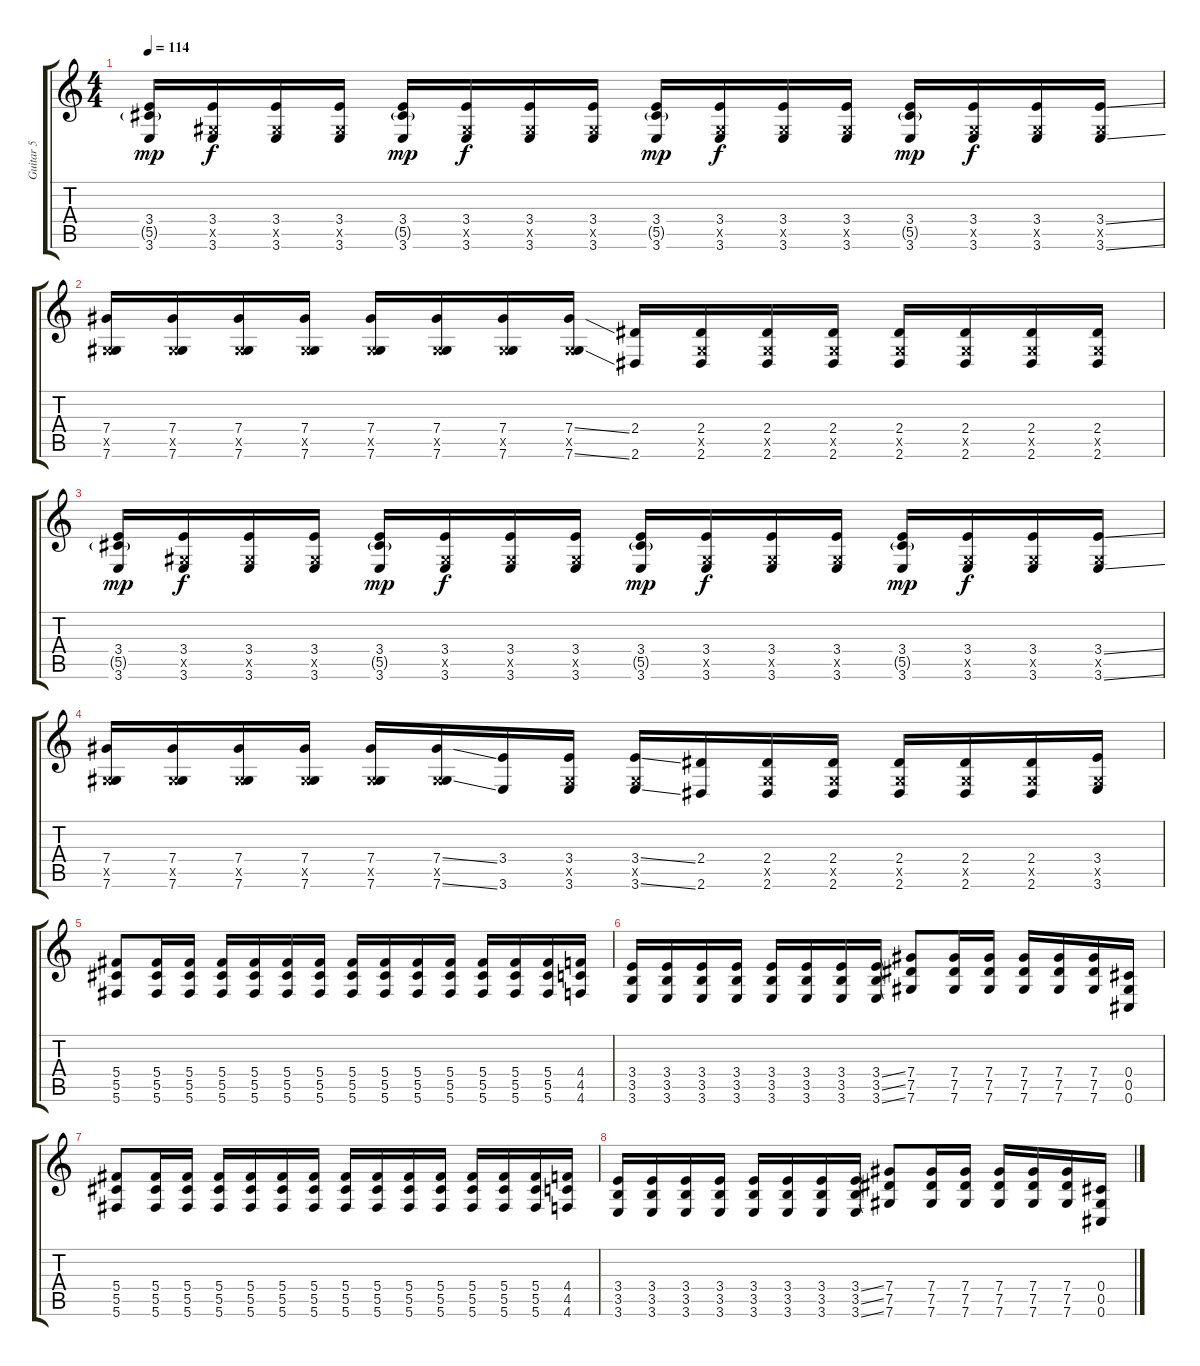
\track ("Guitar 5" "Guitar 5") {instrument overdrivenguitar}
\staff {score tabs}
\tuning (Eb4 Bb3 Gb3 Db3 Ab2 Db2) {hide}
\ts (4 4)
\tempo 114
\clef g2
\ks c
(3.4 5.5{g} 3.6).16{dy mp} (3.4 0.5{x} 3.6).16{dy f} (3.4 0.5{x} 3.6).16 (3.4 0.5{x} 3.6).16 (3.4 5.5{g} 3.6).16{dy mp} (3.4 0.5{x} 3.6).16{dy f} (3.4 0.5{x} 3.6).16 (3.4 0.5{x} 3.6).16 (3.4 5.5{g} 3.6).16{dy mp} (3.4 0.5{x} 3.6).16{dy f} (3.4 0.5{x} 3.6).16 (3.4 0.5{x} 3.6).16 (3.4 5.5{g} 3.6).16{dy mp} (3.4 0.5{x} 3.6).16{dy f} (3.4 0.5{x} 3.6).16 (3.4{ss} 0.5{x} 3.6{ss}).16 |
(7.4 0.5{x} 7.6).16 (7.4 0.5{x} 7.6).16 (7.4 0.5{x} 7.6).16 (7.4 0.5{x} 7.6).16 (7.4 0.5{x} 7.6).16 (7.4 0.5{x} 7.6).16 (7.4 0.5{x} 7.6).16 (7.4{ss} 0.5{x} 7.6{ss}).16 (2.4 2.6).16 (2.4 0.5{x} 2.6).16 (2.4 0.5{x} 2.6).16 (2.4 0.5{x} 2.6).16 (2.4 0.5{x} 2.6).16 (2.4 0.5{x} 2.6).16 (2.4 0.5{x} 2.6).16 (2.4 0.5{x} 2.6).16 |
(3.4 5.5{g} 3.6).16{dy mp} (3.4 0.5{x} 3.6).16{dy f} (3.4 0.5{x} 3.6).16 (3.4 0.5{x} 3.6).16 (3.4 5.5{g} 3.6).16{dy mp} (3.4 0.5{x} 3.6).16{dy f} (3.4 0.5{x} 3.6).16 (3.4 0.5{x} 3.6).16 (3.4 5.5{g} 3.6).16{dy mp} (3.4 0.5{x} 3.6).16{dy f} (3.4 0.5{x} 3.6).16 (3.4 0.5{x} 3.6).16 (3.4 5.5{g} 3.6).16{dy mp} (3.4 0.5{x} 3.6).16{dy f} (3.4 0.5{x} 3.6).16 (3.4{ss} 0.5{x} 3.6{ss}).16 |
(7.4 0.5{x} 7.6).16 (7.4 0.5{x} 7.6).16 (7.4 0.5{x} 7.6).16 (7.4 0.5{x} 7.6).16 (7.4 0.5{x} 7.6).16 (7.4{ss} 0.5{x} 7.6{ss}).16 (3.4 3.6).16 (3.4 0.5{x} 3.6).16 (3.4{ss} 0.5{x} 3.6{ss}).16 (2.4 2.6).16 (2.4 0.5{x} 2.6).16 (2.4 0.5{x} 2.6).16 (2.4 0.5{x} 2.6).16 (2.4 0.5{x} 2.6).16 (2.4 0.5{x} 2.6).16 (3.4 0.5{x} 3.6).16 |
(5.4 5.5 5.6).8 (5.4 5.5 5.6).16 (5.4 5.5 5.6).16 (5.4 5.5 5.6).16 (5.4 5.5 5.6).16 (5.4 5.5 5.6).16 (5.4 5.5 5.6).16 (5.4 5.5 5.6).16 (5.4 5.5 5.6).16 (5.4 5.5 5.6).16 (5.4 5.5 5.6).16 (5.4 5.5 5.6).16 (5.4 5.5 5.6).16 (5.4 5.5 5.6).16 (4.4 4.5 4.6).16 |
(3.4 3.5 3.6).16 (3.4 3.5 3.6).16 (3.4 3.5 3.6).16 (3.4 3.5 3.6).16 (3.4 3.5 3.6).16 (3.4 3.5 3.6).16 (3.4 3.5 3.6).16 (3.4{ss} 3.5{ss} 3.6{ss}).16 (7.4 7.5 7.6).8 (7.4 7.5 7.6).16 (7.4 7.5 7.6).16 (7.4 7.5 7.6).16 (7.4 7.5 7.6).16 (7.4 7.5 7.6).16 (0.4 0.5 0.6).16 |
(5.4 5.5 5.6).8 (5.4 5.5 5.6).16 (5.4 5.5 5.6).16 (5.4 5.5 5.6).16 (5.4 5.5 5.6).16 (5.4 5.5 5.6).16 (5.4 5.5 5.6).16 (5.4 5.5 5.6).16 (5.4 5.5 5.6).16 (5.4 5.5 5.6).16 (5.4 5.5 5.6).16 (5.4 5.5 5.6).16 (5.4 5.5 5.6).16 (5.4 5.5 5.6).16 (4.4 4.5 4.6).16 |
(3.4 3.5 3.6).16 (3.4 3.5 3.6).16 (3.4 3.5 3.6).16 (3.4 3.5 3.6).16 (3.4 3.5 3.6).16 (3.4 3.5 3.6).16 (3.4 3.5 3.6).16 (3.4{ss} 3.5{ss} 3.6{ss}).16 (7.4 7.5 7.6).8 (7.4 7.5 7.6).16 (7.4 7.5 7.6).16 (7.4 7.5 7.6).16 (7.4 7.5 7.6).16 (7.4 7.5 7.6).16 (0.4 0.5 0.6).16
